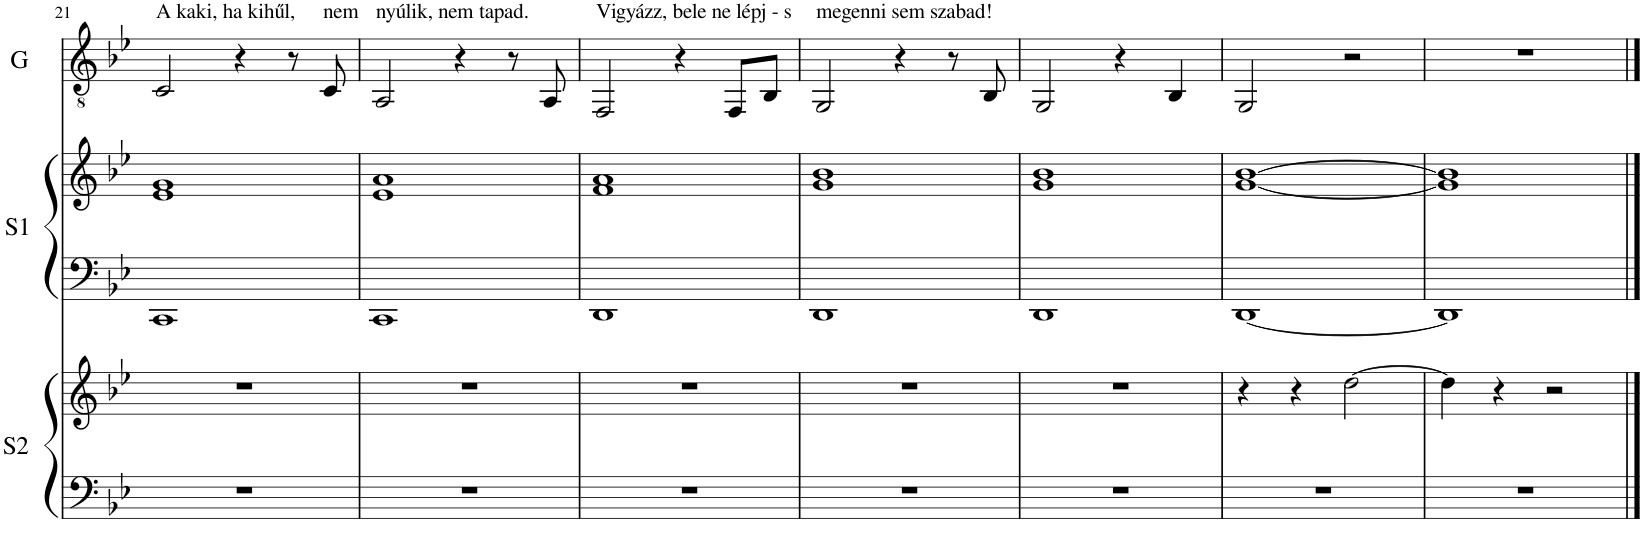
**kern	**kern	**kern	**kern
*part3	*part2	*part2	*part1
*staff4	*staff3	*staff2	*staff1
*I"Synth 2 (heavy, lead)	*I"Synth 1 (soft, pad)	*	*I"Guitar (D std.)
*I'S2	*I'S1	*	*I'G
!!LO:PB:g=z
*clefG2	*clefF4	*clefG2	*clefGv2
*k[b-e-]	*k[b-e-]	*k[b-e-]	*k[b-e-]
*M4/4	*M4/4	*M4/4	*M4/4
=21	=21	=21	=21
!	!	!	!LO:TX:a:t=A kaki, ha kihűl,
1r	1CC	1e- 1g	2C/
.	.	.	4r
.	.	.	8r
!	!	!	!LO:TX:a:t=nem
.	.	.	8C/
=22	=22	=22	=22
!	!	!	!LO:TX:a:t=nyúlik, nem tapad.
1r	1CC	1e- 1a	2AA/
.	.	.	4r
.	.	.	8r
.	.	.	8AA/
=23	=23	=23	=23
!	!	!	!LO:TX:a:t=Vigyázz, bele ne lépj - s
1r	1DD	1f 1a	2FF/
.	.	.	4r
.	.	.	8FF/L
.	.	.	8BB-/J
=24	=24	=24	=24
!	!	!	!LO:TX:a:t=megenni sem szabad!
1r	1DD	1g 1b-	2GG/
.	.	.	4r
.	.	.	8r
.	.	.	8BB-/
=25	=25	=25	=25
1r	1DD	1g 1b-	2GG/
.	.	.	4r
.	.	.	4BB-/
=26	=26	=26	=26
4r	[1DD	[1g [1b-	2GG/
4r	.	.	.
[2dd\	.	.	2r
=27	=27	=27	=27
4dd\]	1DD]	1g] 1b-]	1r
4r	.	.	.
2r	.	.	.
==	==	==	==
*-	*-	*-	*-
